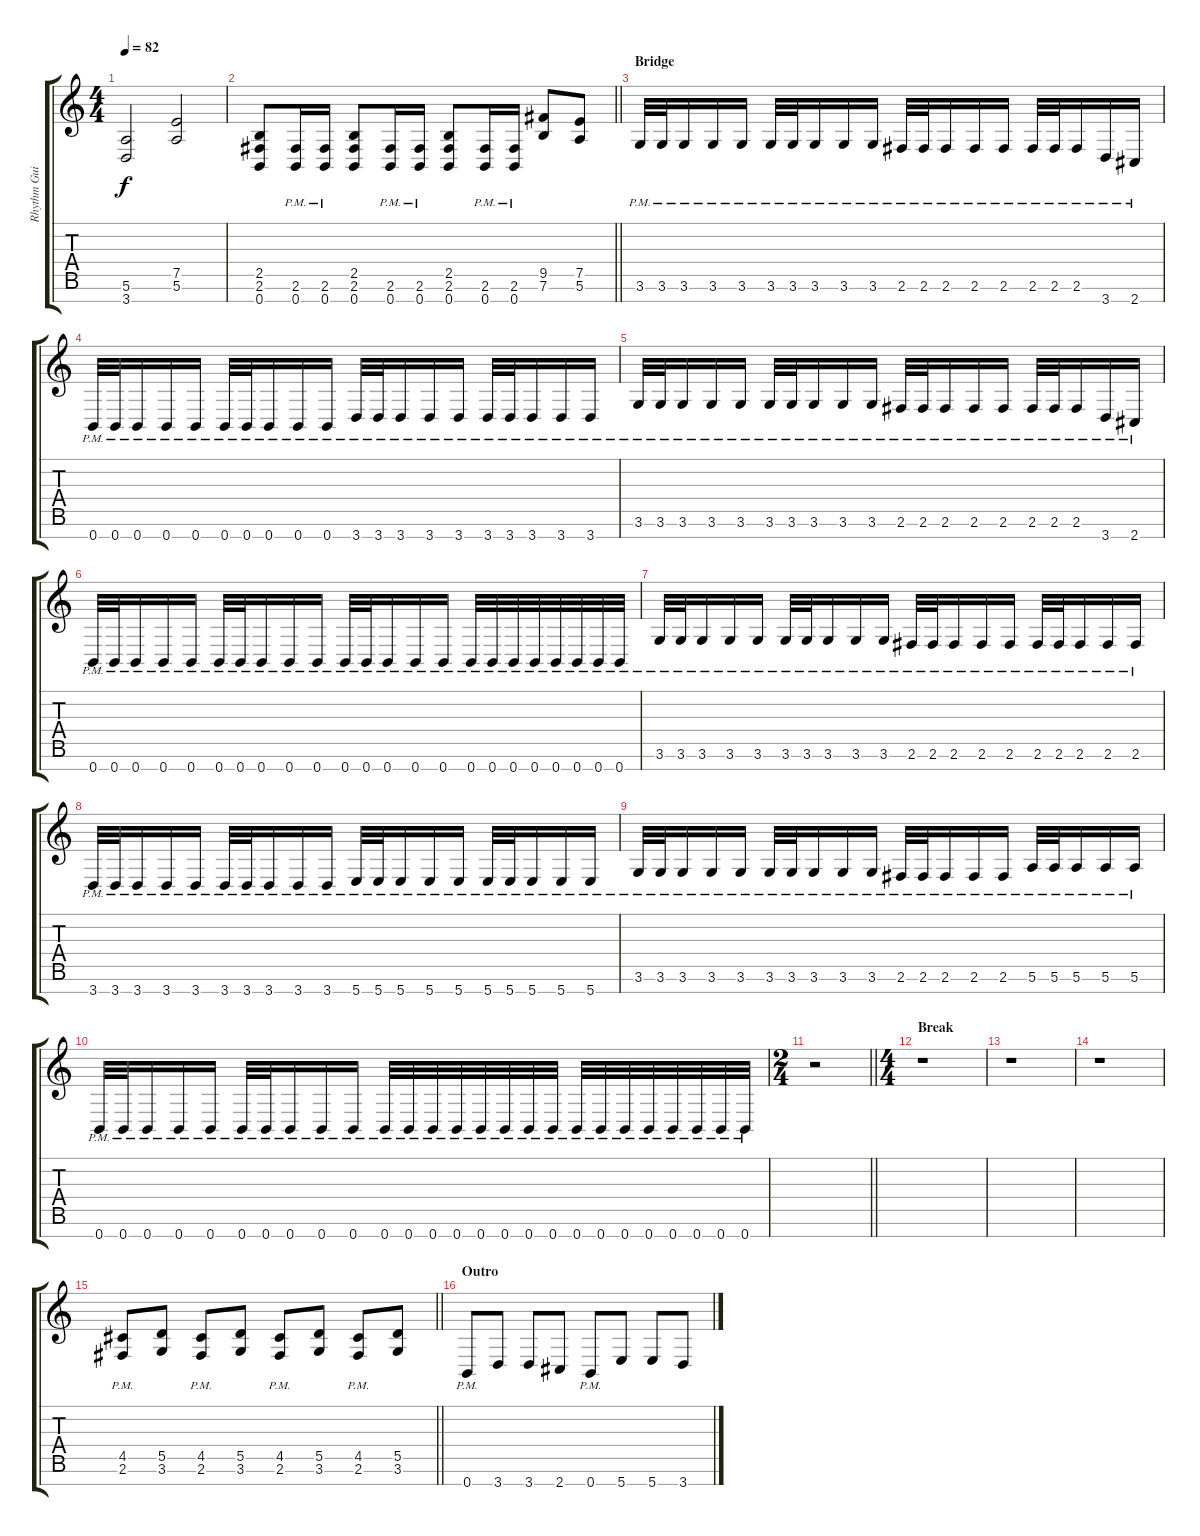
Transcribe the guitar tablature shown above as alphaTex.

\track ("Rhythm Guitar I" "Rhythm Gui") {instrument overdrivenguitar}
\staff {score tabs}
\tuning (E4 B3 G3 D3 A2 E2 B1) {hide}
\ts (4 4)
\tempo 82
\clef g2
\ks c
(5.6 3.7).2{dy f} (7.5 5.6).2 |
\barLineRight lightlight
(2.5 2.6 0.7).8 (2.6{pm} 0.7{pm}).16 (2.6{pm} 0.7{pm}).16 (2.5 2.6 0.7).8 (2.6{pm} 0.7{pm}).16 (2.6{pm} 0.7{pm}).16 (2.5 2.6 0.7).8 (2.6{pm} 0.7{pm}).16 (2.6{pm} 0.7{pm}).16 (9.5 7.6).8 (7.5 5.6).8 |
\section ("" "Bridge")
3.6{pm}.32 3.6{pm}.32 3.6{pm}.16 3.6{pm}.16 3.6{pm}.16 3.6{pm}.32 3.6{pm}.32 3.6{pm}.16 3.6{pm}.16 3.6{pm}.16 2.6{pm}.32 2.6{pm}.32 2.6{pm}.16 2.6{pm}.16 2.6{pm}.16 2.6{pm}.32 2.6{pm}.32 2.6{pm}.16 3.7{pm}.16 2.7{pm}.16 |
0.7{pm}.32 0.7{pm}.32 0.7{pm}.16 0.7{pm}.16 0.7{pm}.16 0.7{pm}.32 0.7{pm}.32 0.7{pm}.16 0.7{pm}.16 0.7{pm}.16 3.7{pm}.32 3.7{pm}.32 3.7{pm}.16 3.7{pm}.16 3.7{pm}.16 3.7{pm}.32 3.7{pm}.32 3.7{pm}.16 3.7{pm}.16 3.7{pm}.16 |
3.6{pm}.32 3.6{pm}.32 3.6{pm}.16 3.6{pm}.16 3.6{pm}.16 3.6{pm}.32 3.6{pm}.32 3.6{pm}.16 3.6{pm}.16 3.6{pm}.16 2.6{pm}.32 2.6{pm}.32 2.6{pm}.16 2.6{pm}.16 2.6{pm}.16 2.6{pm}.32 2.6{pm}.32 2.6{pm}.16 3.7{pm}.16 2.7{pm}.16 |
0.7{pm}.32 0.7{pm}.32 0.7{pm}.16 0.7{pm}.16 0.7{pm}.16 0.7{pm}.32 0.7{pm}.32 0.7{pm}.16 0.7{pm}.16 0.7{pm}.16 0.7{pm}.32 0.7{pm}.32 0.7{pm}.16 0.7{pm}.16 0.7{pm}.16 0.7{pm}.32 0.7{pm}.32 0.7{pm}.32 0.7{pm}.32 0.7{pm}.32 0.7{pm}.32 0.7{pm}.32 0.7{pm}.32 |
3.6{pm}.32 3.6{pm}.32 3.6{pm}.16 3.6{pm}.16 3.6{pm}.16 3.6{pm}.32 3.6{pm}.32 3.6{pm}.16 3.6{pm}.16 3.6{pm}.16 2.6{pm}.32 2.6{pm}.32 2.6{pm}.16 2.6{pm}.16 2.6{pm}.16 2.6{pm}.32 2.6{pm}.32 2.6{pm}.16 2.6{pm}.16 2.6{pm}.16 |
3.7{pm}.32 3.7{pm}.32 3.7{pm}.16 3.7{pm}.16 3.7{pm}.16 3.7{pm}.32 3.7{pm}.32 3.7{pm}.16 3.7{pm}.16 3.7{pm}.16 5.7{pm}.32 5.7{pm}.32 5.7{pm}.16 5.7{pm}.16 5.7{pm}.16 5.7{pm}.32 5.7{pm}.32 5.7{pm}.16 5.7{pm}.16 5.7{pm}.16 |
3.6{pm}.32 3.6{pm}.32 3.6{pm}.16 3.6{pm}.16 3.6{pm}.16 3.6{pm}.32 3.6{pm}.32 3.6{pm}.16 3.6{pm}.16 3.6{pm}.16 2.6{pm}.32 2.6{pm}.32 2.6{pm}.16 2.6{pm}.16 2.6{pm}.16 5.6{pm}.32 5.6{pm}.32 5.6{pm}.16 5.6{pm}.16 5.6{pm}.16 |
0.7{pm}.32 0.7{pm}.32 0.7{pm}.16 0.7{pm}.16 0.7{pm}.16 0.7{pm}.32 0.7{pm}.32 0.7{pm}.16 0.7{pm}.16 0.7{pm}.16 0.7{pm}.32 0.7{pm}.32 0.7{pm}.32 0.7{pm}.32 0.7{pm}.32 0.7{pm}.32 0.7{pm}.32 0.7{pm}.32 0.7{pm}.32 0.7{pm}.32 0.7{pm}.32 0.7{pm}.32 0.7{pm}.32 0.7{pm}.32 0.7{pm}.32 0.7{pm}.32 |
\ts (2 4)
\barLineRight lightlight
r.2 |
\ts (4 4)
\section ("" "Break")
r.1 |
r.1 |
r.1 |
\barLineRight lightlight
(4.5{pm} 2.6{pm}).8 (5.5 3.6).8 (4.5{pm} 2.6{pm}).8 (5.5 3.6).8 (4.5{pm} 2.6{pm}).8 (5.5 3.6).8 (4.5{pm} 2.6{pm}).8 (5.5 3.6).8 |
\section ("" "Outro")
0.7{pm}.8 3.7.8 3.7.8 2.7.8 0.7{pm}.8 5.7.8 5.7.8 3.7.8
